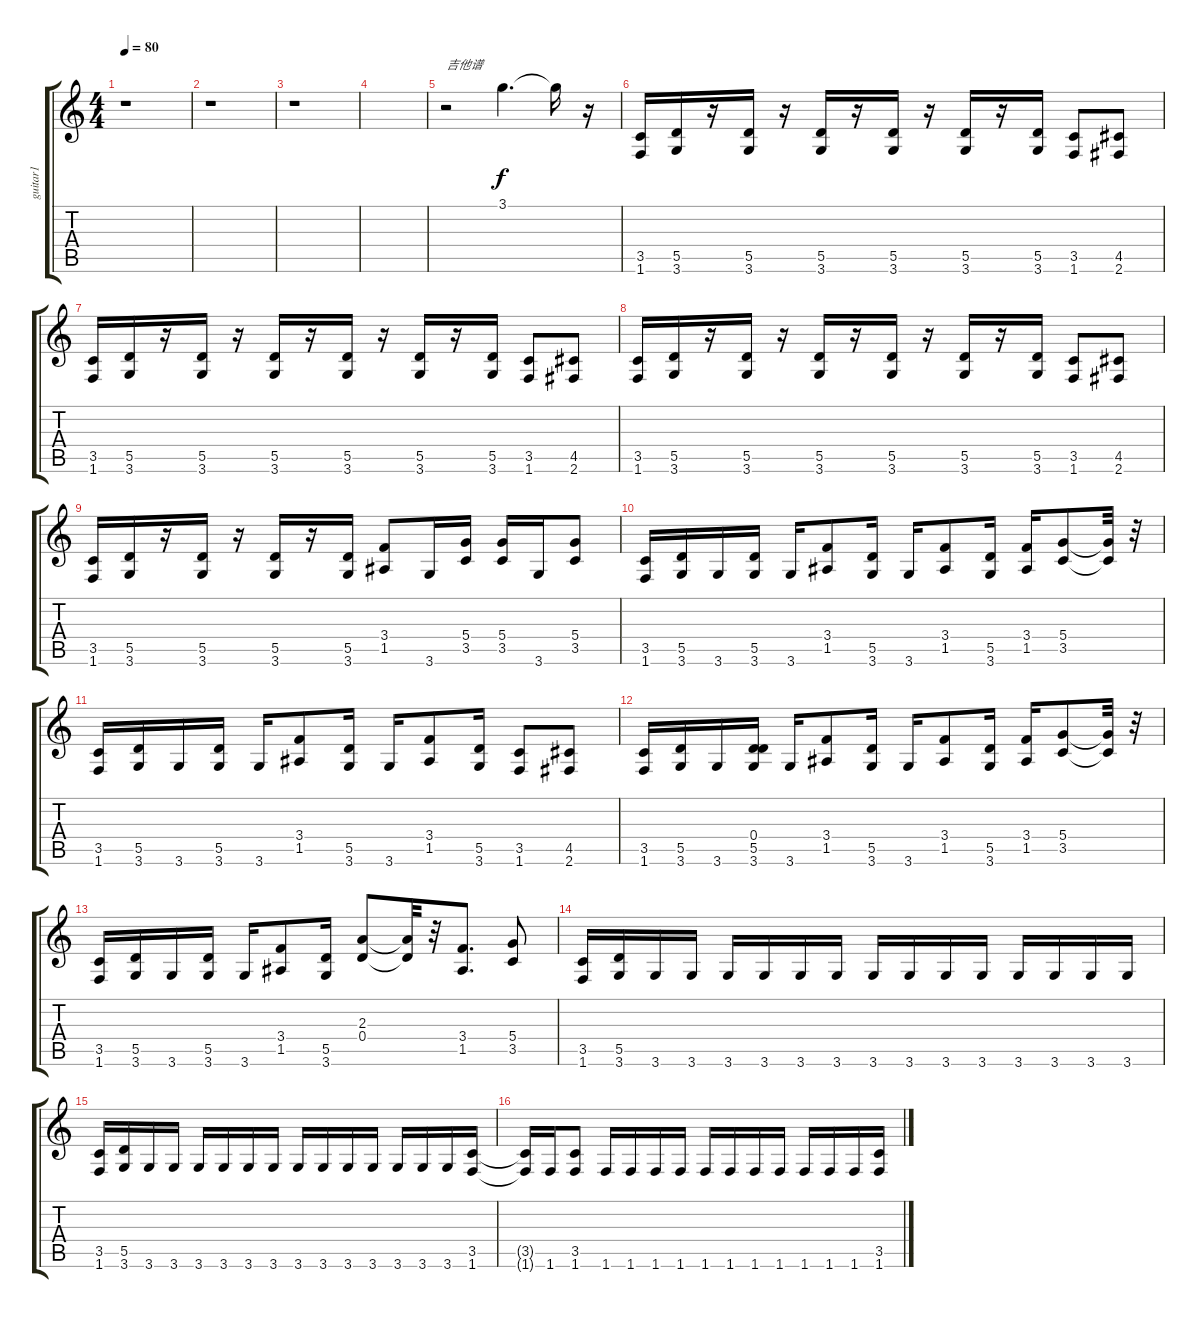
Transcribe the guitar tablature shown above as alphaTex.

\track ("guitar1" "guitar1") {instrument distortionguitar}
\staff {score tabs}
\tuning (E4 B3 G3 D3 A2 E2) {hide}
\ts (4 4)
\tempo 80
\clef g2
\ks c
r.1{dy f instrument distortionguitar} |
r.1 |
r.1 |
|
r.2{txt "吉他谱"} 3.1.4{d} 3.1{t}.16 r.16 |
(3.5 1.6).16 (5.5 3.6).16 r.16 (5.5 3.6).16 r.16 (5.5 3.6).16 r.16 (5.5 3.6).16 r.16 (5.5 3.6).16 r.16 (5.5 3.6).16 (3.5 1.6).8 (4.5 2.6).8 |
(3.5 1.6).16 (5.5 3.6).16 r.16 (5.5 3.6).16 r.16 (5.5 3.6).16 r.16 (5.5 3.6).16 r.16 (5.5 3.6).16 r.16 (5.5 3.6).16 (3.5 1.6).8 (4.5 2.6).8 |
(3.5 1.6).16 (5.5 3.6).16 r.16 (5.5 3.6).16 r.16 (5.5 3.6).16 r.16 (5.5 3.6).16 r.16 (5.5 3.6).16 r.16 (5.5 3.6).16 (3.5 1.6).8 (4.5 2.6).8 |
(3.5 1.6).16 (5.5 3.6).16 r.16 (5.5 3.6).16 r.16 (5.5 3.6).16 r.16 (5.5 3.6).16 (3.4 1.5).8 3.6.16 (5.4 3.5).16 (5.4 3.5).16 3.6.16 (5.4 3.5).8 |
(3.5 1.6).16 (5.5 3.6).16 3.6.16 (5.5 3.6).16 3.6.16 (3.4 1.5).8 (5.5 3.6).16 3.6.16 (3.4 1.5).8 (5.5 3.6).16 (3.4 1.5).16 (5.4 3.5).8 (5.4{t} 3.5{t}).32 r.32 |
(3.5 1.6).16 (5.5 3.6).16 3.6.16 (5.5 3.6).16 3.6.16 (3.4 1.5).8 (5.5 3.6).16 3.6.16 (3.4 1.5).8 (5.5 3.6).16 (3.5 1.6).8 (4.5 2.6).8 |
(3.5 1.6).16 (5.5 3.6).16 3.6.16 (0.4 5.5 3.6).16 3.6.16 (3.4 1.5).8 (5.5 3.6).16 3.6.16 (3.4 1.5).8 (5.5 3.6).16 (3.4 1.5).16 (5.4 3.5).8 (5.4{t} 3.5{t}).32 r.32 |
(3.5 1.6).16 (5.5 3.6).16 3.6.16 (5.5 3.6).16 3.6.16 (3.4 1.5).8 (5.5 3.6).16 (2.3 0.4).8 (2.3{t} 0.4{t}).32 r.32 (3.4 1.5).8{d} (5.4 3.5).8 |
(3.5 1.6).16 (5.5 3.6).16 3.6.16 3.6.16 3.6.16 3.6.16 3.6.16 3.6.16 3.6.16 3.6.16 3.6.16 3.6.16 3.6.16 3.6.16 3.6.16 3.6.16 |
(3.5 1.6).16 (5.5 3.6).16 3.6.16 3.6.16 3.6.16 3.6.16 3.6.16 3.6.16 3.6.16 3.6.16 3.6.16 3.6.16 3.6.16 3.6.16 3.6.16 (3.5 1.6).16 |
(3.5{t} 1.6{t}).16 1.6.16 (3.5 1.6).8 1.6.16 1.6.16 1.6.16 1.6.16 1.6.16 1.6.16 1.6.16 1.6.16 1.6.16 1.6.16 1.6.16 (3.5 1.6).16
